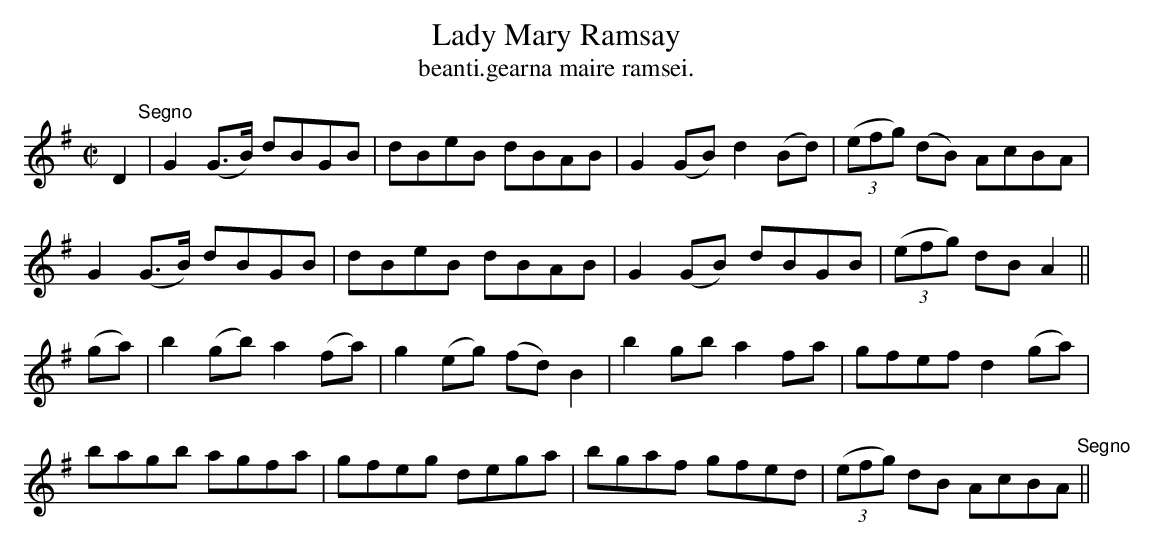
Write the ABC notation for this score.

X:1
T: Lady Mary Ramsay
T: beanti.gearna maire ramsei.
M: C|
L: 1/8
K: G
D2 "Segno"|G2 (G>B) dBGB|dBeB dBAB|G2 (GB)d2 (Bd)|((3efg) (dB) AcBA|
G2 (G>B) dBGB|dBeB dBAB|G2 (GB) dBGB|((3efg) dB A2||
(ga)|b2 (gb) a2 (fa)|g2 (eg) (fd) B2|b2 gb a2 fa|gfef d2 (ga)|
bagb agfa|gfeg dega|bgaf gfed|((3efg) dB AcBA "Segno"||
